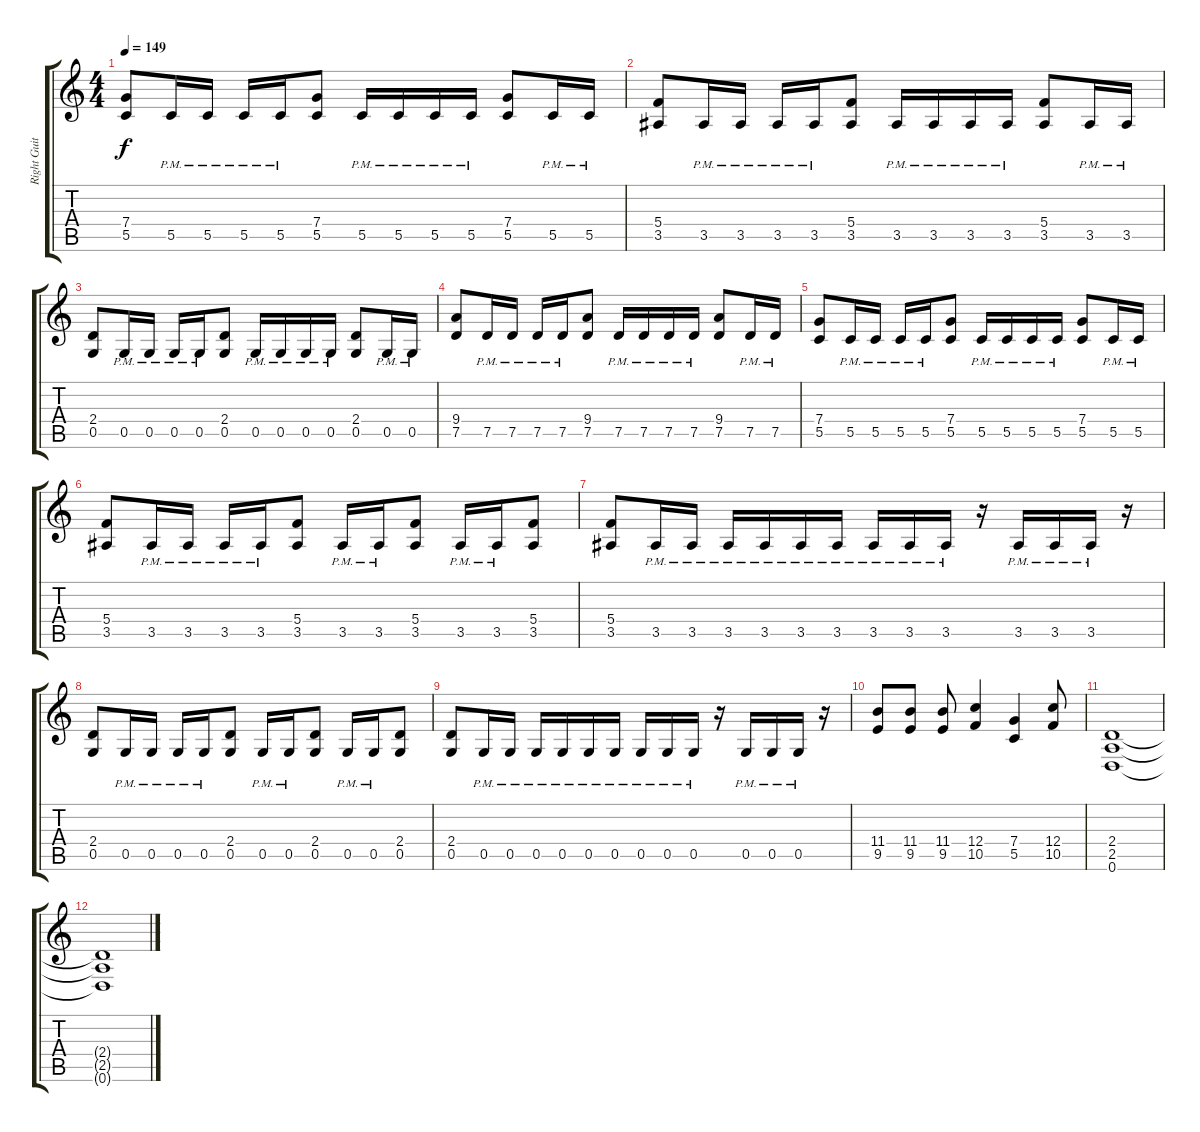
\track ("Right Guitar" "Right Guit") {instrument distortionguitar}
\staff {score tabs}
\tuning (D4 A3 F3 C3 G2 D2) {hide}
\ts (4 4)
\tempo 149
\clef g2
\ks c
(7.4 5.5).8{dy f} 5.5{pm}.16 5.5{pm}.16 5.5{pm}.16 5.5{pm}.16 (7.4 5.5).8 5.5{pm}.16 5.5{pm}.16 5.5{pm}.16 5.5{pm}.16 (7.4 5.5).8 5.5{pm}.16 5.5{pm}.16 |
(5.4 3.5).8 3.5{pm}.16 3.5{pm}.16 3.5{pm}.16 3.5{pm}.16 (5.4 3.5).8 3.5{pm}.16 3.5{pm}.16 3.5{pm}.16 3.5{pm}.16 (5.4 3.5).8 3.5{pm}.16 3.5{pm}.16 |
(2.4 0.5).8 0.5{pm}.16 0.5{pm}.16 0.5{pm}.16 0.5{pm}.16 (2.4 0.5).8 0.5{pm}.16 0.5{pm}.16 0.5{pm}.16 0.5{pm}.16 (2.4 0.5).8 0.5{pm}.16 0.5{pm}.16 |
(9.4 7.5).8 7.5{pm}.16 7.5{pm}.16 7.5{pm}.16 7.5{pm}.16 (9.4 7.5).8 7.5{pm}.16 7.5{pm}.16 7.5{pm}.16 7.5{pm}.16 (9.4 7.5).8 7.5{pm}.16 7.5{pm}.16 |
(7.4 5.5).8 5.5{pm}.16 5.5{pm}.16 5.5{pm}.16 5.5{pm}.16 (7.4 5.5).8 5.5{pm}.16 5.5{pm}.16 5.5{pm}.16 5.5{pm}.16 (7.4 5.5).8 5.5{pm}.16 5.5{pm}.16 |
(5.4 3.5).8 3.5{pm}.16 3.5{pm}.16 3.5{pm}.16 3.5{pm}.16 (5.4 3.5).8 3.5{pm}.16 3.5{pm}.16 (5.4 3.5).8 3.5{pm}.16 3.5{pm}.16 (5.4 3.5).8 |
(5.4 3.5).8 3.5{pm}.16 3.5{pm}.16 3.5{pm}.16 3.5{pm}.16 3.5{pm}.16 3.5{pm}.16 3.5{pm}.16 3.5{pm}.16 3.5{pm}.16 r.16 3.5{pm}.16 3.5{pm}.16 3.5{pm}.16 r.16 |
(2.4 0.5).8 0.5{pm}.16 0.5{pm}.16 0.5{pm}.16 0.5{pm}.16 (2.4 0.5).8 0.5{pm}.16 0.5{pm}.16 (2.4 0.5).8 0.5{pm}.16 0.5{pm}.16 (2.4 0.5).8 |
(2.4 0.5).8 0.5{pm}.16 0.5{pm}.16 0.5{pm}.16 0.5{pm}.16 0.5{pm}.16 0.5{pm}.16 0.5{pm}.16 0.5{pm}.16 0.5{pm}.16 r.16 0.5{pm}.16 0.5{pm}.16 0.5{pm}.16 r.16 |
(11.4 9.5).8 (11.4 9.5).8 (11.4 9.5).8 (12.4 10.5).4 (7.4 5.5).4 (12.4 10.5).8 |
(2.4 2.5 0.6).1 |
(2.4{t} 2.5{t} 0.6{t}).1
